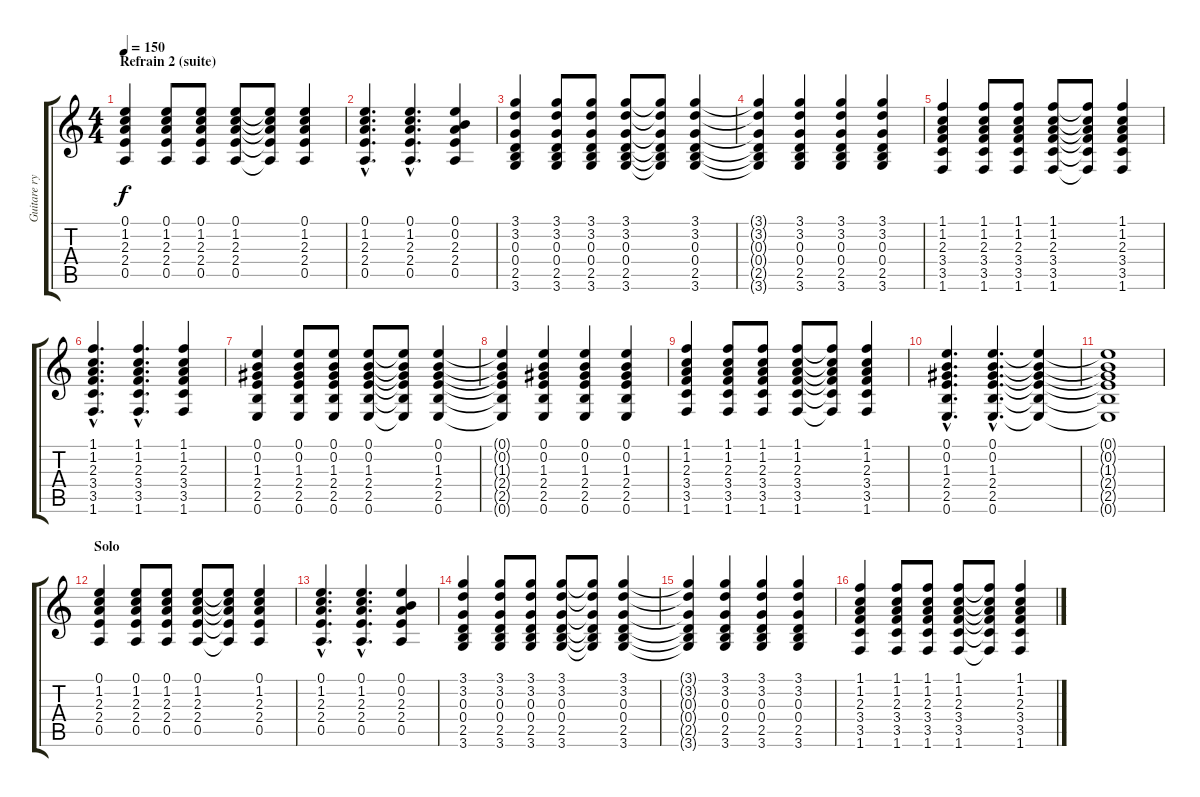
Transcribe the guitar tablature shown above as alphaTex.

\track ("Guitare rythmique" "Guitare ry") {instrument acousticguitarnylon}
\staff {score tabs}
\tuning (E4 B3 G3 D3 A2 E2) {hide}
\ts (4 4)
\section ("" "Refrain 2 (suite)")
\tempo 150
\clef g2
\ks c
(0.1 1.2 2.3 2.4 0.5).4{dy f} (0.1 1.2 2.3 2.4 0.5).8 (0.1 1.2 2.3 2.4 0.5).8 (0.1 1.2 2.3 2.4 0.5).8 (0.1{t} 1.2{t} 2.3{t} 2.4{t} 0.5{t}).8 (0.1 1.2 2.3 2.4 0.5).4 |
(0.1{hac} 1.2{hac} 2.3{hac} 2.4{hac} 0.5{hac}).4{d} (0.1{hac} 1.2{hac} 2.3{hac} 2.4{hac} 0.5{hac}).4{d} (0.1 0.2 2.3 2.4 0.5).4 |
(3.1 3.2 0.3 0.4 2.5 3.6).4 (3.1 3.2 0.3 0.4 2.5 3.6).8 (3.1 3.2 0.3 0.4 2.5 3.6).8 (3.1 3.2 0.3 0.4 2.5 3.6).8 (3.1{t} 3.2{t} 0.3{t} 0.4{t} 2.5{t} 3.6{t}).8 (3.1 3.2 0.3 0.4 2.5 3.6).4 |
(3.1{t} 3.2{t} 0.3{t} 0.4{t} 2.5{t} 3.6{t}).4 (3.1 3.2 0.3 0.4 2.5 3.6).4 (3.1 3.2 0.3 0.4 2.5 3.6).4 (3.1 3.2 0.3 0.4 2.5 3.6).4 |
(1.1 1.2 2.3 3.4 3.5 1.6).4 (1.1 1.2 2.3 3.4 3.5 1.6).8 (1.1 1.2 2.3 3.4 3.5 1.6).8 (1.1 1.2 2.3 3.4 3.5 1.6).8 (1.1{t} 1.2{t} 2.3{t} 3.4{t} 3.5{t} 1.6{t}).8 (1.1 1.2 2.3 3.4 3.5 1.6).4 |
(1.1{hac} 1.2{hac} 2.3{hac} 3.4{hac} 3.5{hac} 1.6{hac}).4{d} (1.1{hac} 1.2{hac} 2.3{hac} 3.4{hac} 3.5{hac} 1.6{hac}).4{d} (1.1 1.2 2.3 3.4 3.5 1.6).4 |
(0.1 0.2 1.3 2.4 2.5 0.6).4 (0.1 0.2 1.3 2.4 2.5 0.6).8 (0.1 0.2 1.3 2.4 2.5 0.6).8 (0.1 0.2 1.3 2.4 2.5 0.6).8 (0.1{t} 0.2{t} 1.3{t} 2.4{t} 2.5{t} 0.6{t}).8 (0.1 0.2 1.3 2.4 2.5 0.6).4 |
(0.1{t} 0.2{t} 1.3{t} 2.4{t} 2.5{t} 0.6{t}).4 (0.1 0.2 1.3 2.4 2.5 0.6).4 (0.1 0.2 1.3 2.4 2.5 0.6).4 (0.1 0.2 1.3 2.4 2.5 0.6).4 |
(1.1 1.2 2.3 3.4 3.5 1.6).4 (1.1 1.2 2.3 3.4 3.5 1.6).8 (1.1 1.2 2.3 3.4 3.5 1.6).8 (1.1 1.2 2.3 3.4 3.5 1.6).8 (1.1{t} 1.2{t} 2.3{t} 3.4{t} 3.5{t} 1.6{t}).8 (1.1 1.2 2.3 3.4 3.5 1.6).4 |
(0.1{hac} 0.2{hac} 1.3{hac} 2.4{hac} 2.5{hac} 0.6{hac}).4{d} (0.1{hac} 0.2{hac} 1.3{hac} 2.4{hac} 2.5{hac} 0.6{hac}).4{d} (0.1{t} 0.2{t} 1.3{t} 2.4{t} 2.5{t} 0.6{t}).4 |
(0.1{t} 0.2{t} 1.3{t} 2.4{t} 2.5{t} 0.6{t}).1 |
\section ("" "Solo")
(0.1 1.2 2.3 2.4 0.5).4 (0.1 1.2 2.3 2.4 0.5).8 (0.1 1.2 2.3 2.4 0.5).8 (0.1 1.2 2.3 2.4 0.5).8 (0.1{t} 1.2{t} 2.3{t} 2.4{t} 0.5{t}).8 (0.1 1.2 2.3 2.4 0.5).4 |
(0.1{hac} 1.2{hac} 2.3{hac} 2.4{hac} 0.5{hac}).4{d} (0.1{hac} 1.2{hac} 2.3{hac} 2.4{hac} 0.5{hac}).4{d} (0.1 0.2 2.3 2.4 0.5).4 |
(3.1 3.2 0.3 0.4 2.5 3.6).4 (3.1 3.2 0.3 0.4 2.5 3.6).8 (3.1 3.2 0.3 0.4 2.5 3.6).8 (3.1 3.2 0.3 0.4 2.5 3.6).8 (3.1{t} 3.2{t} 0.3{t} 0.4{t} 2.5{t} 3.6{t}).8 (3.1 3.2 0.3 0.4 2.5 3.6).4 |
(3.1{t} 3.2{t} 0.3{t} 0.4{t} 2.5{t} 3.6{t}).4 (3.1 3.2 0.3 0.4 2.5 3.6).4 (3.1 3.2 0.3 0.4 2.5 3.6).4 (3.1 3.2 0.3 0.4 2.5 3.6).4 |
(1.1 1.2 2.3 3.4 3.5 1.6).4 (1.1 1.2 2.3 3.4 3.5 1.6).8 (1.1 1.2 2.3 3.4 3.5 1.6).8 (1.1 1.2 2.3 3.4 3.5 1.6).8 (1.1{t} 1.2{t} 2.3{t} 3.4{t} 3.5{t} 1.6{t}).8 (1.1 1.2 2.3 3.4 3.5 1.6).4
